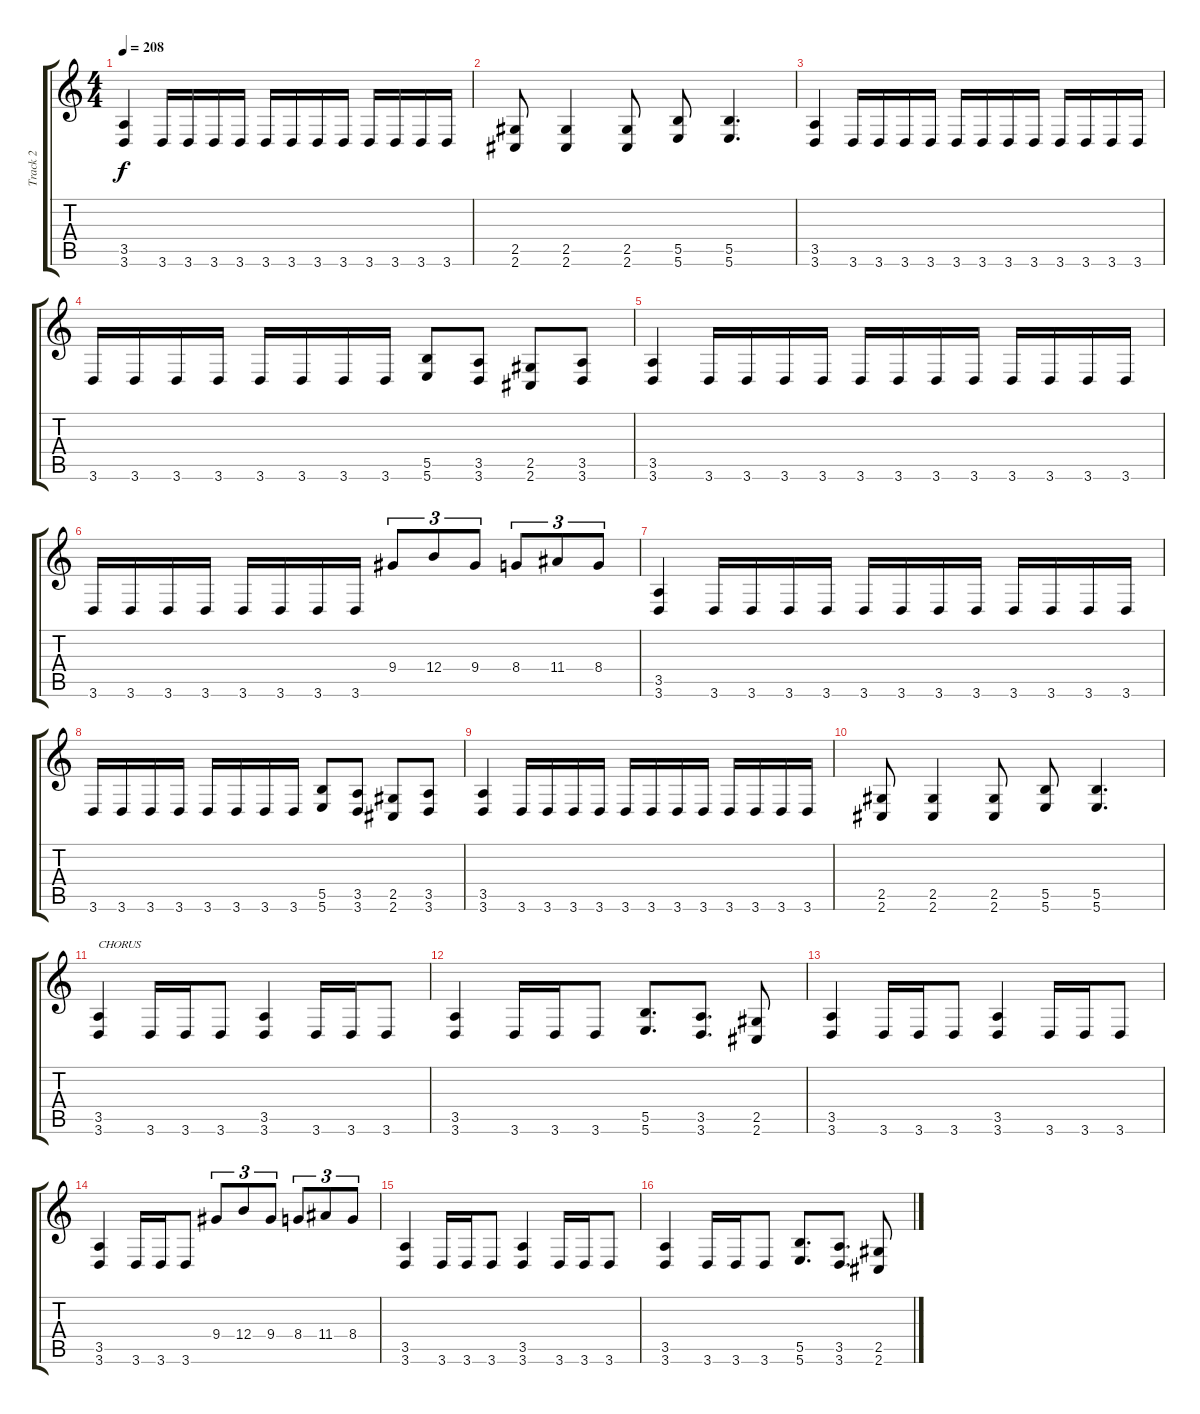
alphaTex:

\track ("Track 2" "Track 2") {instrument distortionguitar}
\staff {score tabs}
\tuning (Db4 Ab3 E3 B2 Gb2 B1) {hide}
\ts (4 4)
\tempo 208
\clef g2
\ks c
(3.5 3.6).4{dy f} 3.6.16 3.6.16 3.6.16 3.6.16 3.6.16 3.6.16 3.6.16 3.6.16 3.6.16 3.6.16 3.6.16 3.6.16 |
(2.5 2.6).8 (2.5 2.6).4 (2.5 2.6).8 (5.5 5.6).8 (5.5 5.6).4{d} |
(3.5 3.6).4 3.6.16 3.6.16 3.6.16 3.6.16 3.6.16 3.6.16 3.6.16 3.6.16 3.6.16 3.6.16 3.6.16 3.6.16 |
3.6.16 3.6.16 3.6.16 3.6.16 3.6.16 3.6.16 3.6.16 3.6.16 (5.5 5.6).8 (3.5 3.6).8 (2.5 2.6).8 (3.5 3.6).8 |
(3.5 3.6).4 3.6.16 3.6.16 3.6.16 3.6.16 3.6.16 3.6.16 3.6.16 3.6.16 3.6.16 3.6.16 3.6.16 3.6.16 |
3.6.16 3.6.16 3.6.16 3.6.16 3.6.16 3.6.16 3.6.16 3.6.16 9.4.8{tu (3 2)} 12.4.8{tu (3 2)} 9.4.8{tu (3 2)} 8.4.8{tu (3 2)} 11.4.8{tu (3 2)} 8.4.8{tu (3 2)} |
(3.5 3.6).4 3.6.16 3.6.16 3.6.16 3.6.16 3.6.16 3.6.16 3.6.16 3.6.16 3.6.16 3.6.16 3.6.16 3.6.16 |
3.6.16 3.6.16 3.6.16 3.6.16 3.6.16 3.6.16 3.6.16 3.6.16 (5.5 5.6).8 (3.5 3.6).8 (2.5 2.6).8 (3.5 3.6).8 |
(3.5 3.6).4 3.6.16 3.6.16 3.6.16 3.6.16 3.6.16 3.6.16 3.6.16 3.6.16 3.6.16 3.6.16 3.6.16 3.6.16 |
(2.5 2.6).8 (2.5 2.6).4 (2.5 2.6).8 (5.5 5.6).8 (5.5 5.6).4{d} |
(3.5 3.6).4{txt "CHORUS"} 3.6.16 3.6.16 3.6.8 (3.5 3.6).4 3.6.16 3.6.16 3.6.8 |
(3.5 3.6).4 3.6.16 3.6.16 3.6.8 (5.5 5.6).8{d} (3.5 3.6).8{d} (2.5 2.6).8 |
(3.5 3.6).4 3.6.16 3.6.16 3.6.8 (3.5 3.6).4 3.6.16 3.6.16 3.6.8 |
(3.5 3.6).4 3.6.16 3.6.16 3.6.8 9.4.8{tu (3 2)} 12.4.8{tu (3 2)} 9.4.8{tu (3 2)} 8.4.8{tu (3 2)} 11.4.8{tu (3 2)} 8.4.8{tu (3 2)} |
(3.5 3.6).4 3.6.16 3.6.16 3.6.8 (3.5 3.6).4 3.6.16 3.6.16 3.6.8 |
(3.5 3.6).4 3.6.16 3.6.16 3.6.8 (5.5 5.6).8{d} (3.5 3.6).8{d} (2.5 2.6).8
